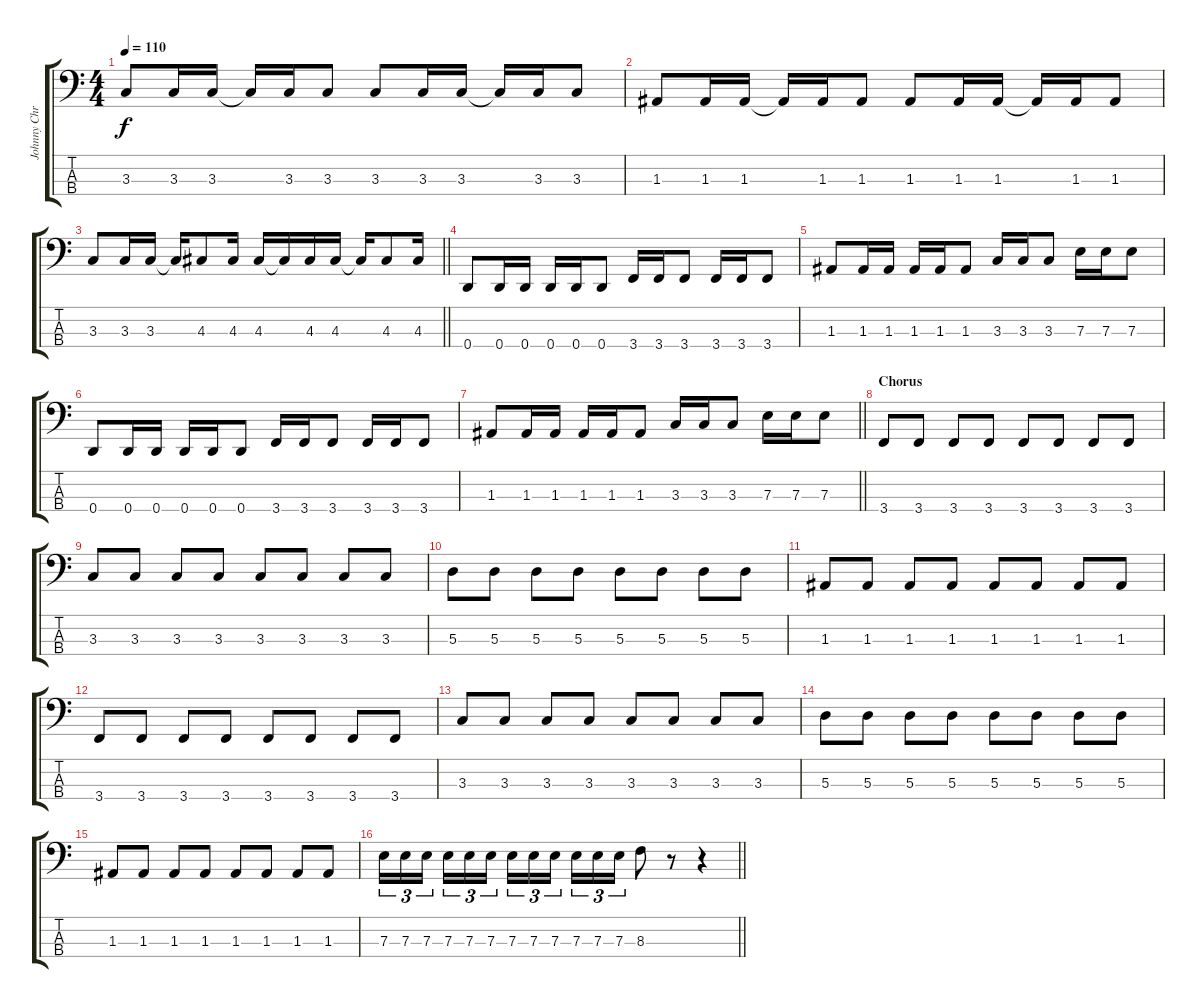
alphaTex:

\track ("Johnny Christ" "Johnny Chr") {instrument electricbasspick}
\staff {score tabs}
\tuning (G2 D2 A1 D1) {hide}
\ts (4 4)
\tempo 110
\clef f4
\ks c
3.3.8{dy f} 3.3.16 3.3.16 3.3{t}.16 3.3.16 3.3.8 3.3.8 3.3.16 3.3.16 3.3{t}.16 3.3.16 3.3.8 |
1.3.8 1.3.16 1.3.16 1.3{t}.16 1.3.16 1.3.8 1.3.8 1.3.16 1.3.16 1.3{t}.16 1.3.16 1.3.8 |
\barLineRight lightlight
3.3.8 3.3.16 3.3.16 3.3{t}.16 4.3.8 4.3.16 4.3.16 4.3{t}.16 4.3.16 4.3.16 4.3{t}.16 4.3.8 4.3.16 |
0.4.8 0.4.16 0.4.16 0.4.16 0.4.16 0.4.8 3.4.16 3.4.16 3.4.8 3.4.16 3.4.16 3.4.8 |
1.3.8 1.3.16 1.3.16 1.3.16 1.3.16 1.3.8 3.3.16 3.3.16 3.3.8 7.3.16 7.3.16 7.3.8 |
0.4.8 0.4.16 0.4.16 0.4.16 0.4.16 0.4.8 3.4.16 3.4.16 3.4.8 3.4.16 3.4.16 3.4.8 |
\barLineRight lightlight
1.3.8 1.3.16 1.3.16 1.3.16 1.3.16 1.3.8 3.3.16 3.3.16 3.3.8 7.3.16 7.3.16 7.3.8 |
\section ("" "Chorus")
3.4.8 3.4.8 3.4.8 3.4.8 3.4.8 3.4.8 3.4.8 3.4.8 |
3.3.8 3.3.8 3.3.8 3.3.8 3.3.8 3.3.8 3.3.8 3.3.8 |
5.3.8 5.3.8 5.3.8 5.3.8 5.3.8 5.3.8 5.3.8 5.3.8 |
1.3.8 1.3.8 1.3.8 1.3.8 1.3.8 1.3.8 1.3.8 1.3.8 |
3.4.8 3.4.8 3.4.8 3.4.8 3.4.8 3.4.8 3.4.8 3.4.8 |
3.3.8 3.3.8 3.3.8 3.3.8 3.3.8 3.3.8 3.3.8 3.3.8 |
5.3.8 5.3.8 5.3.8 5.3.8 5.3.8 5.3.8 5.3.8 5.3.8 |
1.3.8 1.3.8 1.3.8 1.3.8 1.3.8 1.3.8 1.3.8 1.3.8 |
\barLineRight lightlight
7.3.16{tu (3 2)} 7.3.16{tu (3 2)} 7.3.16{tu (3 2) beam splitsecondary} 7.3.16{tu (3 2)} 7.3.16{tu (3 2)} 7.3.16{tu (3 2)} 7.3.16{tu (3 2)} 7.3.16{tu (3 2)} 7.3.16{tu (3 2) beam splitsecondary} 7.3.16{tu (3 2)} 7.3.16{tu (3 2)} 7.3.16{tu (3 2)} 8.3.8 r.8 r.4
